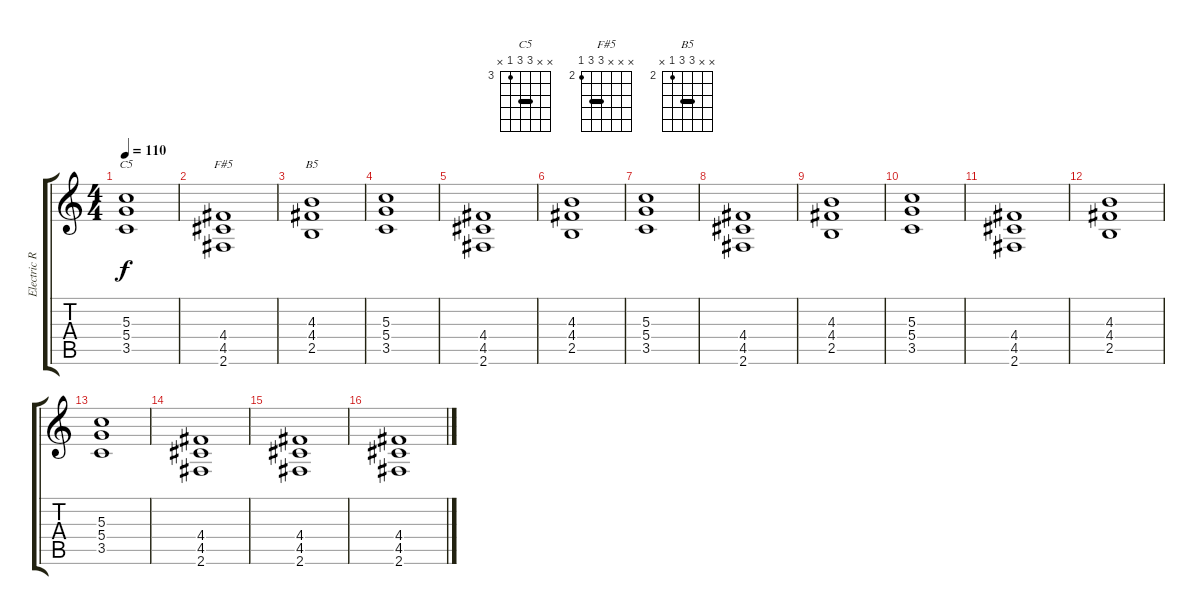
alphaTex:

\track ("Electric Rhythm" "Electric R") {instrument overdrivenguitar}
\staff {score tabs}
\tuning (E4 B3 G3 D3 A2 E2) {hide}
\chord ("C5" x x 5 5 3 x) {firstfret 3 barre 5}
\chord ("F#5" x x x 4 4 2) {firstfret 2 barre 4}
\chord ("B5" x x 4 4 2 x) {firstfret 2 barre 4}
\ts (4 4)
\tempo 110
\clef g2
\ks c
(5.3 5.4 3.5).1{ch "C5" dy f} |
(4.4 4.5 2.6).1{ch "F#5"} |
(4.3 4.4 2.5).1{ch "B5"} |
(5.3 5.4 3.5).1 |
(4.4 4.5 2.6).1 |
(4.3 4.4 2.5).1 |
(5.3 5.4 3.5).1 |
(4.4 4.5 2.6).1 |
(4.3 4.4 2.5).1 |
(5.3 5.4 3.5).1 |
(4.4 4.5 2.6).1 |
(4.3 4.4 2.5).1 |
(5.3 5.4 3.5).1 |
(4.4 4.5 2.6).1 |
(4.4 4.5 2.6).1 |
(4.4 4.5 2.6).1
